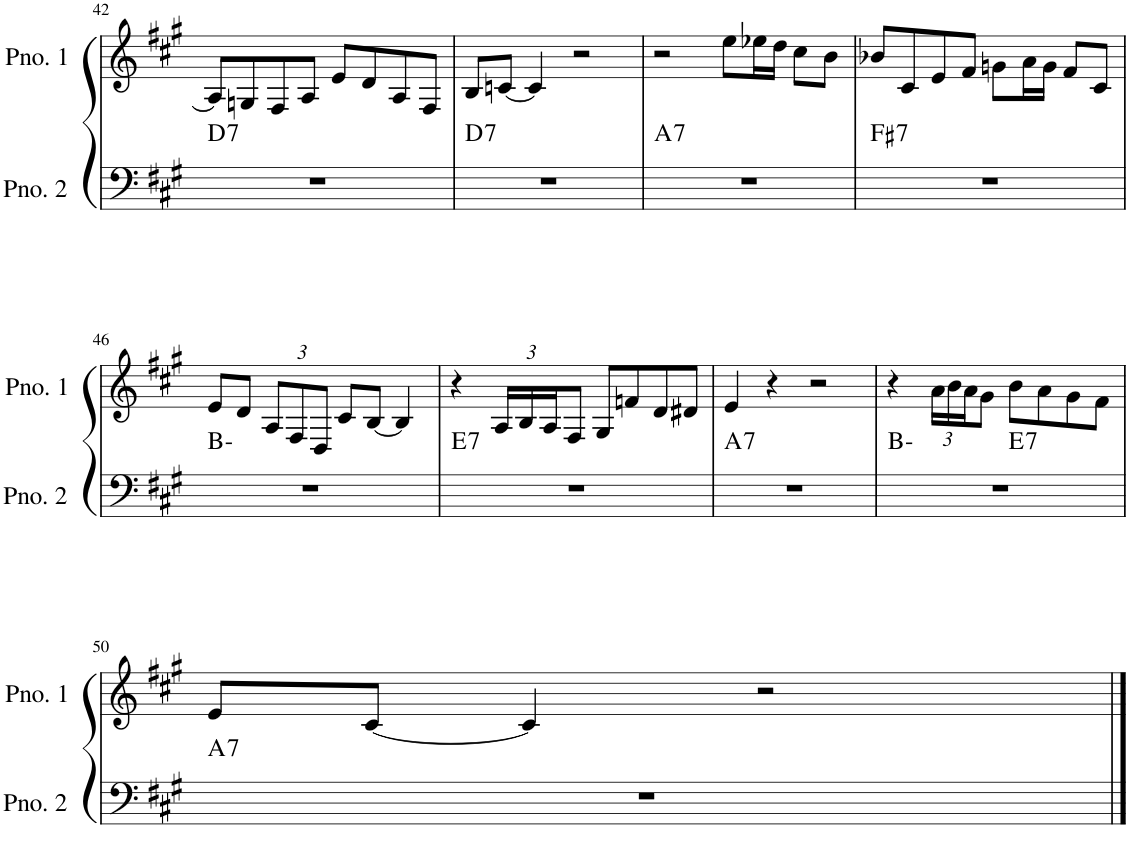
**kern	**harte	**kern
*part2	*part2	*part1
*staff2	*	*staff1
*I"ピアノ 2	*	*I"ピアノ 1
!!LO:PB:g=z
*clefF4	*	*clefG2
*k[f#c#g#]	*	*k[f#c#g#]
*M4/4	*	*M4/4
=42	=42	=42
!	!LO:H:kt=7	!
1r	D:7	8A/L]
.	.	8Gn/
.	.	8F#/
.	.	8A/J
.	.	8e/L
.	.	8d/
.	.	8A/
.	.	8F#/J
=43	=43	=43
!	!LO:H:kt=7	!
1r	D:7	8B/L
.	.	[8cn/J
.	.	4c/]
.	.	2r
=44	=44	=44
!	!LO:H:kt=7	!
1r	A:7	2r
.	.	8ee\L
.	.	16ee-X\L
.	.	16dd\JJ
.	.	8cc#\L
.	.	8b\J
=45	=45	=45
!	!LO:H:kt=7	!
1r	F#:7	8b-X/L
.	.	8c#/
.	.	8e/
.	.	8f#/J
.	.	8gn\L
.	.	16a\L
.	.	16g\JJ
.	.	8f#/L
.	.	8c#/J
!!LO:LB:g=z
=46	=46	=46
1r	B:min	8e/L
.	.	8d/J
*	*	*Xbrackettup
.	.	12A/L
.	.	12F#/
.	.	12D/J
.	.	8c#/L
.	.	[8B/J
.	.	4B/]
=47	=47	=47
!	!LO:H:kt=7	!
1r	E:7	4r
.	.	24A/LL
.	.	24B/
.	.	24A/J
.	.	8F#/J
.	.	8G#/L
.	.	8fn/
.	.	8d/
.	.	8d#X/J
=48	=48	=48
!	!LO:H:kt=7	!
1r	A:7	4e/
.	.	4r
.	.	2r
=49	=49	=49
*^	*	*
1r	2ryy	B:min	4r
.	.	.	24a\LL
.	.	.	24b\
.	.	.	24a\J
.	.	.	8g#\J
!	!	!LO:H:kt=7	!
.	2ryy	E:7	8b\L
.	.	.	8a\
.	.	.	8g#\
.	.	.	8f#\J
!!LO:LB:g=z
=50	=50	=50	=50
!	!	!LO:H:kt=7	!
*v	*v	*	*
1r	A:7	8e/L
.	.	[8c#/J
.	.	4c#/]
.	.	2r
==	==	==
*-	*-	*-
